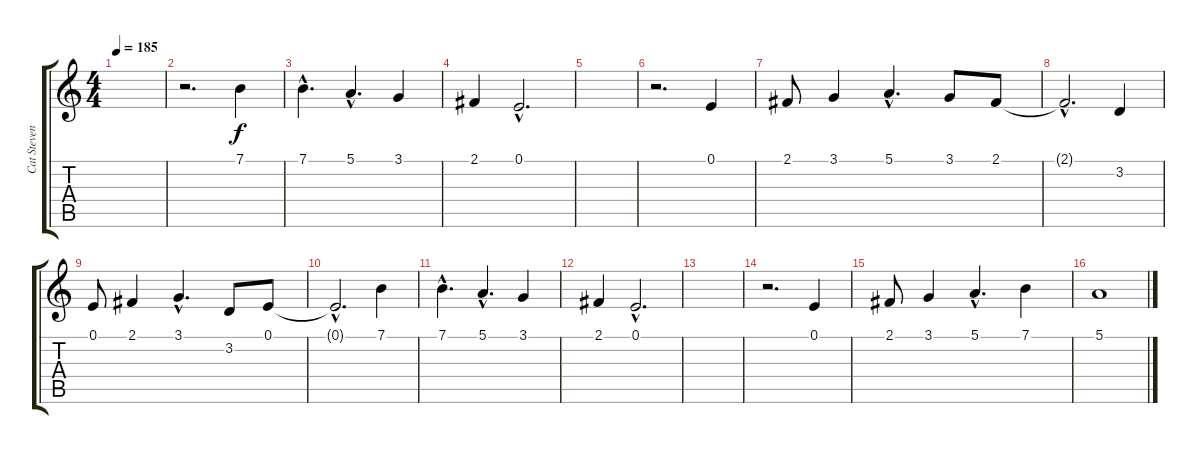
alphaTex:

\track ("Cat Stevens,singing" "Cat Steven") {instrument oboe}
\staff {score tabs}
\tuning (E4 B3 G3 D3 A2 E2) {hide}
\ts (4 4)
\tempo 185
\clef g2
\ks c
|
r.2{d} 7.1.4 |
7.1{hac}.4{d} 5.1{hac}.4{d} 3.1.4 |
2.1.4 0.1{hac}.2{d} |
|
r.2{d} 0.1.4 |
2.1.8 3.1.4 5.1{hac}.4{d} 3.1.8 2.1.8 |
2.1{hac t}.2{d} 3.2.4 |
0.1.8 2.1.4 3.1{hac}.4{d} 3.2.8 0.1.8 |
0.1{hac t}.2{d} 7.1.4 |
7.1{hac}.4{d} 5.1{hac}.4{d} 3.1.4 |
2.1.4 0.1{hac}.2{d} |
|
r.2{d} 0.1.4 |
2.1.8 3.1.4 5.1{hac}.4{d} 7.1.4 |
5.1.1
